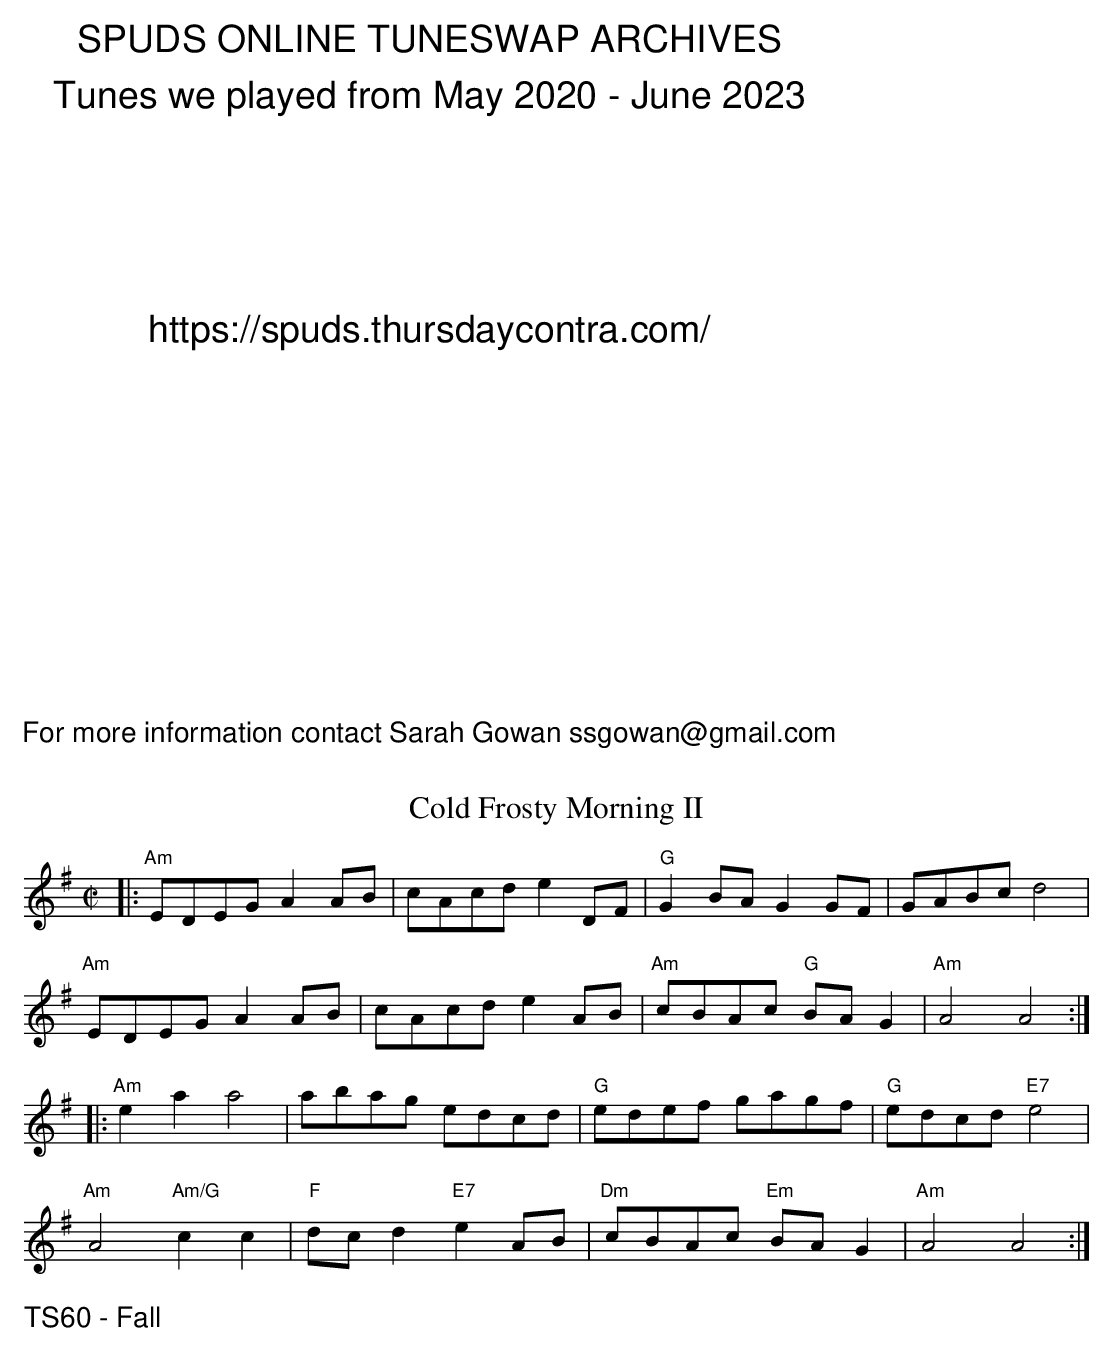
X:1
T:Cold Frosty Morning II
M:C|
L:1/8
K:Ador
|:"Am"EDEG A2 AB|cAcd e2 DF|"G"G2BAG2GF|GABcd4|
"Am"EDEGA2AB|cAcde2AB|"Am"cBAc "G"BAG2|"Am"A4A4 :|
|:"Am"e2a2a4|abag edcd|"G"edef gagf|"G"edcd"E7"e4 |
"Am"A4"Am/G"c2c2|"F"dcd2"E7"e2AB|"Dm"cBAc "Em"BAG2|"Am"A4A4:|
